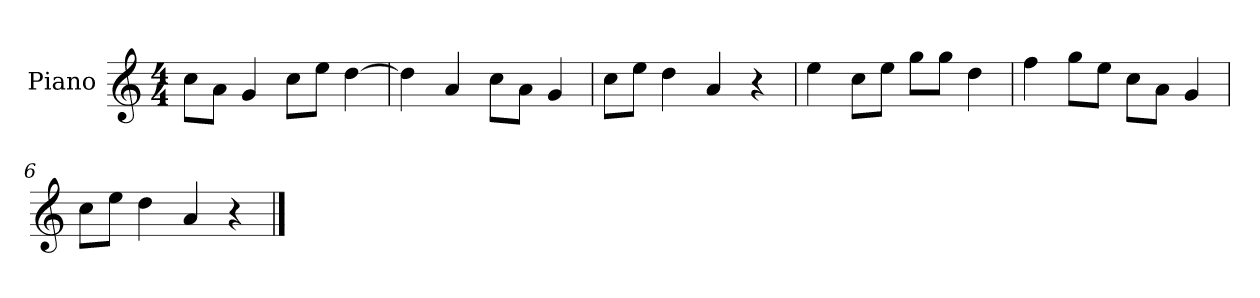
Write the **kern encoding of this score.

**kern
*part1
*staff1
*I"Piano
*I'P-no
*clefG2
*k[]
*M4/4
*MM90
=1
8cc\L
8a\J
4g/
8cc\L
8ee\J
[4dd\
=2
4dd\]
4a/
8cc\L
8a\J
4g/
=3
8cc\L
8ee\J
4dd\
4a/
4r
=4
4ee\
8cc\L
8ee\J
8gg\L
8gg\J
4dd\
=5
4ff\
8gg\L
8ee\J
8cc\L
8a\J
4g/
=6
8cc\L
8ee\J
4dd\
4a/
4r
==
*-
